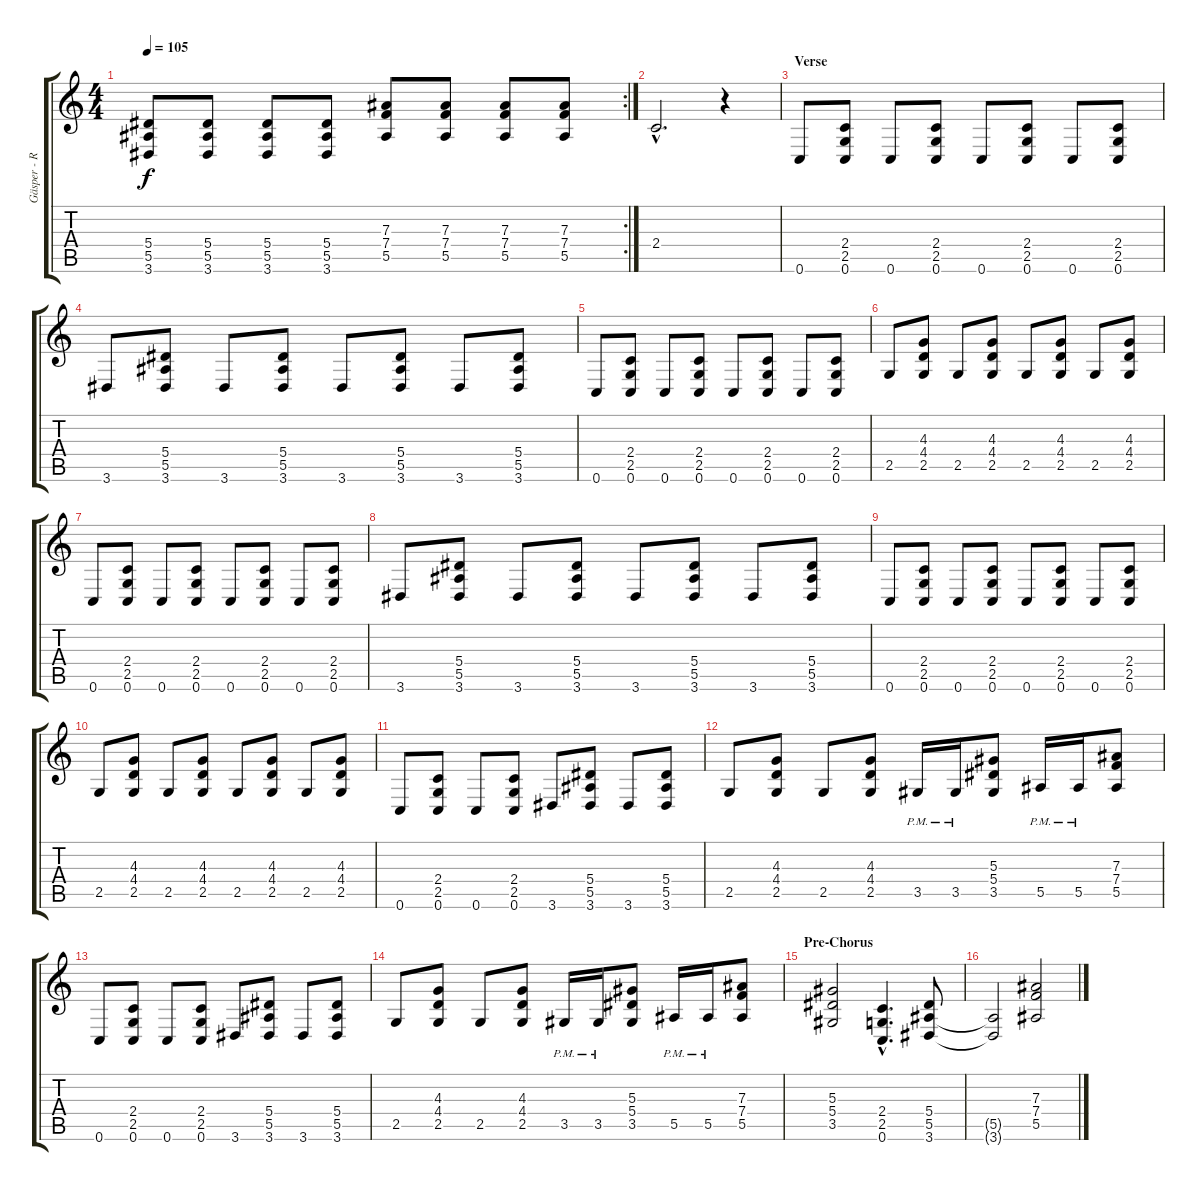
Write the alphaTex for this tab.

\track ("Gäsper - Rythm Guitar" "Gäsper - R") {instrument distortionguitar}
\staff {score tabs}
\tuning (C4 G3 Eb3 Bb2 F2 C2) {hide}
\rc 2
\ts (4 4)
\tempo 105
\clef g2
\ks c
(5.4 5.5 3.6).8{dy f} (5.4 5.5 3.6).8 (5.4 5.5 3.6).8 (5.4 5.5 3.6).8 (7.3 7.4 5.5).8 (7.3 7.4 5.5).8 (7.3 7.4 5.5).8 (7.3 7.4 5.5).8 |
2.4{hac}.2{d} r.4 |
\section ("" "Verse")
0.6.8 (2.4 2.5 0.6).8 0.6.8 (2.4 2.5 0.6).8 0.6.8 (2.4 2.5 0.6).8 0.6.8 (2.4 2.5 0.6).8 |
3.6.8 (5.4 5.5 3.6).8 3.6.8 (5.4 5.5 3.6).8 3.6.8 (5.4 5.5 3.6).8 3.6.8 (5.4 5.5 3.6).8 |
0.6.8 (2.4 2.5 0.6).8 0.6.8 (2.4 2.5 0.6).8 0.6.8 (2.4 2.5 0.6).8 0.6.8 (2.4 2.5 0.6).8 |
2.5.8 (4.3 4.4 2.5).8 2.5.8 (4.3 4.4 2.5).8 2.5.8 (4.3 4.4 2.5).8 2.5.8 (4.3 4.4 2.5).8 |
0.6.8 (2.4 2.5 0.6).8 0.6.8 (2.4 2.5 0.6).8 0.6.8 (2.4 2.5 0.6).8 0.6.8 (2.4 2.5 0.6).8 |
3.6.8 (5.4 5.5 3.6).8 3.6.8 (5.4 5.5 3.6).8 3.6.8 (5.4 5.5 3.6).8 3.6.8 (5.4 5.5 3.6).8 |
0.6.8 (2.4 2.5 0.6).8 0.6.8 (2.4 2.5 0.6).8 0.6.8 (2.4 2.5 0.6).8 0.6.8 (2.4 2.5 0.6).8 |
2.5.8 (4.3 4.4 2.5).8 2.5.8 (4.3 4.4 2.5).8 2.5.8 (4.3 4.4 2.5).8 2.5.8 (4.3 4.4 2.5).8 |
0.6.8 (2.4 2.5 0.6).8 0.6.8 (2.4 2.5 0.6).8 3.6.8 (5.4 5.5 3.6).8 3.6.8 (5.4 5.5 3.6).8 |
2.5.8 (4.3 4.4 2.5).8 2.5.8 (4.3 4.4 2.5).8 3.5{pm}.16 3.5{pm}.16 (5.3 5.4 3.5).8 5.5{pm}.16 5.5{pm}.16 (7.3 7.4 5.5).8 |
0.6.8 (2.4 2.5 0.6).8 0.6.8 (2.4 2.5 0.6).8 3.6.8 (5.4 5.5 3.6).8 3.6.8 (5.4 5.5 3.6).8 |
2.5.8 (4.3 4.4 2.5).8 2.5.8 (4.3 4.4 2.5).8 3.5{pm}.16 3.5{pm}.16 (5.3 5.4 3.5).8 5.5{pm}.16 5.5{pm}.16 (7.3 7.4 5.5).8 |
\section ("" "Pre-Chorus")
(5.3 5.4 3.5).2 (2.4{hac} 2.5{hac} 0.6{hac}).4{d} (5.4 5.5 3.6).8 |
(5.5{t} 3.6{t}).2 (7.3 7.4 5.5).2
